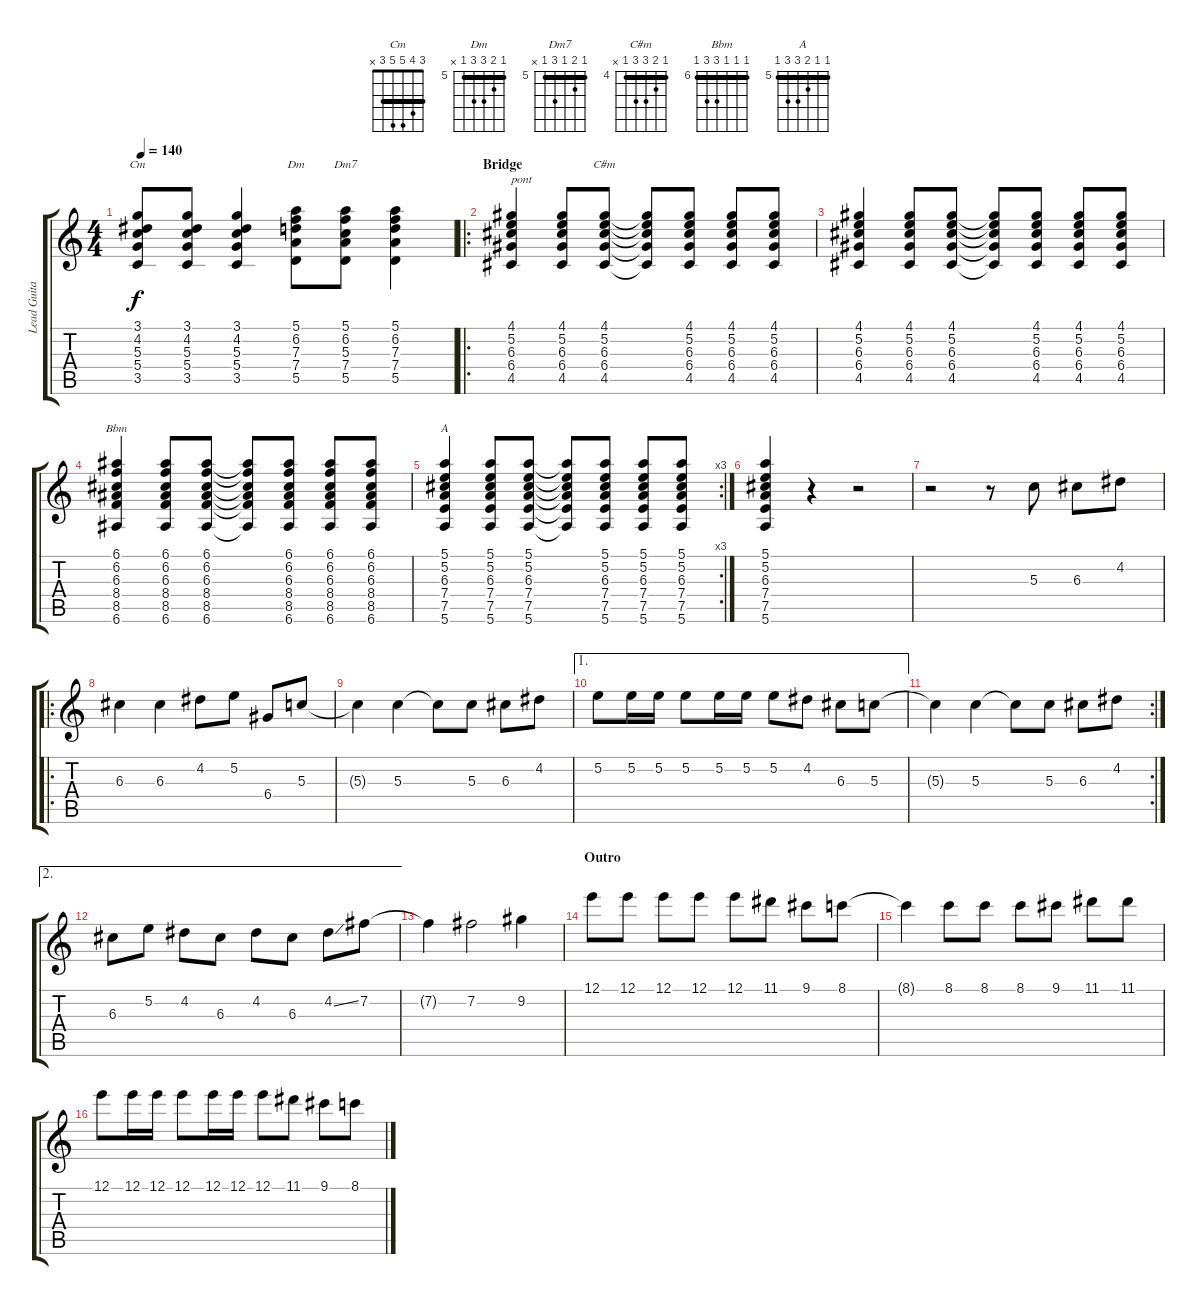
\track ("Lead Guitar" "Lead Guita") {instrument overdrivenguitar}
\staff {score tabs}
\tuning (E4 B3 G3 D3 A2 E2) {hide}
\chord ("Cm" 3 4 5 5 3 x) {barre 3}
\chord ("Dm" 5 6 7 7 5 x) {firstfret 5 barre 5}
\chord ("Dm7" 5 6 5 7 5 x) {firstfret 5 barre 5}
\chord ("C#m" 4 5 6 6 4 x) {firstfret 4 barre 4}
\chord ("Bbm" 6 6 6 8 8 6) {firstfret 6 barre 6}
\chord ("A" 5 5 6 7 7 5) {firstfret 5 barre 5}
\ts (4 4)
\tempo 140
\clef g2
\ks c
(3.1 4.2 5.3 5.4 3.5).8{ch "Cm" dy f} (3.1 4.2 5.3 5.4 3.5).8 (3.1 4.2 5.3 5.4 3.5).4 (5.1 6.2 7.3 7.4 5.5).8{ch "Dm"} (5.1 6.2 5.3 7.4 5.5).8{ch "Dm7"} (5.1 6.2 7.3 7.4 5.5).4 |
\ro
\section ("" "Bridge")
(4.1 5.2 6.3 6.4 4.5).4{txt "pont"} (4.1 5.2 6.3 6.4 4.5).8 (4.1 5.2 6.3 6.4 4.5).8{ch "C#m"} (4.1{t} 5.2{t} 6.3{t} 6.4{t} 4.5{t}).8 (4.1 5.2 6.3 6.4 4.5).8 (4.1 5.2 6.3 6.4 4.5).8 (4.1 5.2 6.3 6.4 4.5).8 |
(4.1 5.2 6.3 6.4 4.5).4 (4.1 5.2 6.3 6.4 4.5).8 (4.1 5.2 6.3 6.4 4.5).8 (4.1{t} 5.2{t} 6.3{t} 6.4{t} 4.5{t}).8 (4.1 5.2 6.3 6.4 4.5).8 (4.1 5.2 6.3 6.4 4.5).8 (4.1 5.2 6.3 6.4 4.5).8 |
(6.1 6.2 6.3 8.4 8.5 6.6).4{ch "Bbm"} (6.1 6.2 6.3 8.4 8.5 6.6).8 (6.1 6.2 6.3 8.4 8.5 6.6).8 (6.1{t} 6.2{t} 6.3{t} 8.4{t} 8.5{t} 6.6{t}).8 (6.1 6.2 6.3 8.4 8.5 6.6).8 (6.1 6.2 6.3 8.4 8.5 6.6).8 (6.1 6.2 6.3 8.4 8.5 6.6).8 |
\rc 3
(5.1 5.2 6.3 7.4 7.5 5.6).4{ch "A"} (5.1 5.2 6.3 7.4 7.5 5.6).8 (5.1 5.2 6.3 7.4 7.5 5.6).8 (5.1{t} 5.2{t} 6.3{t} 7.4{t} 7.5{t} 5.6{t}).8 (5.1 5.2 6.3 7.4 7.5 5.6).8 (5.1 5.2 6.3 7.4 7.5 5.6).8 (5.1 5.2 6.3 7.4 7.5 5.6).8 |
(5.1 5.2 6.3 7.4 7.5 5.6).4 r.4 r.2 |
r.2 r.8 5.3.8 6.3.8 4.2.8 |
\ro
6.3.4 6.3.4 4.2.8 5.2.8 6.4.8 5.3.8 |
5.3{t}.4 5.3.4 5.3{t}.8 5.3.8 6.3.8 4.2.8 |
\ae 1
5.2.8 5.2.16 5.2.16 5.2.8 5.2.16 5.2.16 5.2.8 4.2.8 6.3.8 5.3.8 |
\rc 2
5.3{t}.4 5.3.4 5.3{t}.8 5.3.8 6.3.8 4.2.8 |
\ae 2
6.3.8 5.2.8 4.2.8 6.3.8 4.2.8 6.3.8 4.2{ss}.8 7.2.8 |
7.2{t}.4 7.2.2 9.2.4 |
\section ("" "Outro")
12.1.8 12.1.8 12.1.8 12.1.8 12.1.8 11.1.8 9.1.8 8.1.8 |
8.1{t}.4 8.1.8 8.1.8 8.1.8 9.1.8 11.1.8 11.1.8 |
12.1.8 12.1.16 12.1.16 12.1.8 12.1.16 12.1.16 12.1.8 11.1.8 9.1.8 8.1.8
